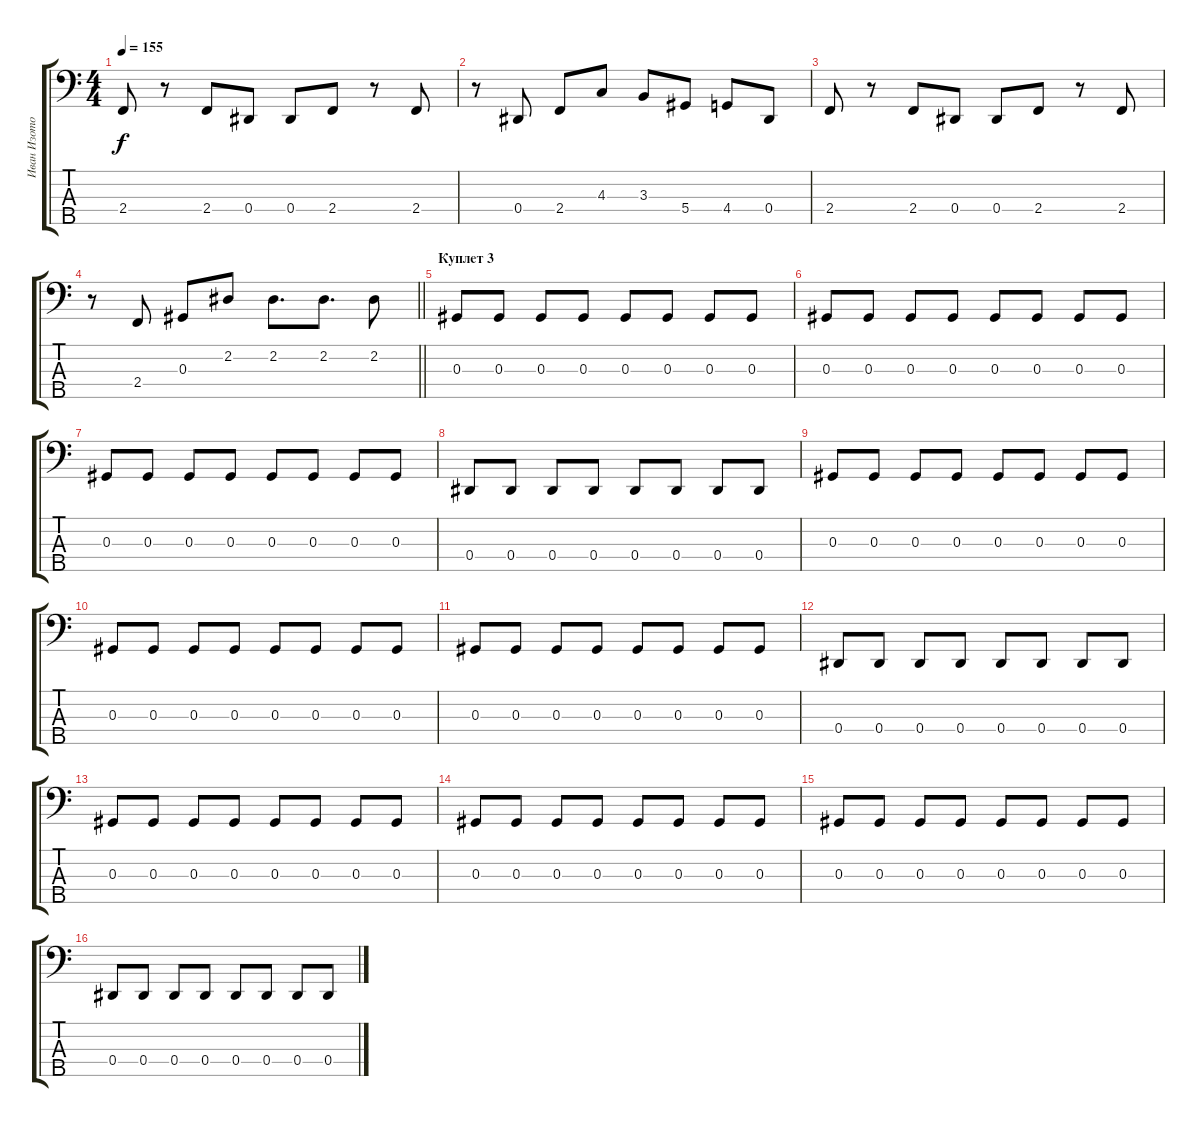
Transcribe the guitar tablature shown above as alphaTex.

\track ("Иван Изотов" "Иван Изото") {instrument electricbasspick}
\staff {score tabs}
\tuning (Gb2 Db2 Ab1 Eb1 Bb0) {hide}
\ts (4 4)
\tempo 155
\clef f4
\ks c
2.4.8{dy f} r.8 2.4.8 0.4.8 0.4.8 2.4.8 r.8 2.4.8 |
r.8 0.4.8 2.4.8 4.3.8 3.3.8 5.4.8 4.4.8 0.4.8 |
2.4.8 r.8 2.4.8 0.4.8 0.4.8 2.4.8 r.8 2.4.8 |
\barLineRight lightlight
r.8 2.4.8 0.3.8 2.2.8 2.2.8{d} 2.2.8{d} 2.2.8 |
\section ("" "Куплет 3")
0.3.8 0.3.8 0.3.8 0.3.8 0.3.8 0.3.8 0.3.8 0.3.8 |
0.3.8 0.3.8 0.3.8 0.3.8 0.3.8 0.3.8 0.3.8 0.3.8 |
0.3.8 0.3.8 0.3.8 0.3.8 0.3.8 0.3.8 0.3.8 0.3.8 |
0.4.8 0.4.8 0.4.8 0.4.8 0.4.8 0.4.8 0.4.8 0.4.8 |
0.3.8 0.3.8 0.3.8 0.3.8 0.3.8 0.3.8 0.3.8 0.3.8 |
0.3.8 0.3.8 0.3.8 0.3.8 0.3.8 0.3.8 0.3.8 0.3.8 |
0.3.8 0.3.8 0.3.8 0.3.8 0.3.8 0.3.8 0.3.8 0.3.8 |
0.4.8 0.4.8 0.4.8 0.4.8 0.4.8 0.4.8 0.4.8 0.4.8 |
0.3.8 0.3.8 0.3.8 0.3.8 0.3.8 0.3.8 0.3.8 0.3.8 |
0.3.8 0.3.8 0.3.8 0.3.8 0.3.8 0.3.8 0.3.8 0.3.8 |
0.3.8 0.3.8 0.3.8 0.3.8 0.3.8 0.3.8 0.3.8 0.3.8 |
0.4.8 0.4.8 0.4.8 0.4.8 0.4.8 0.4.8 0.4.8 0.4.8
